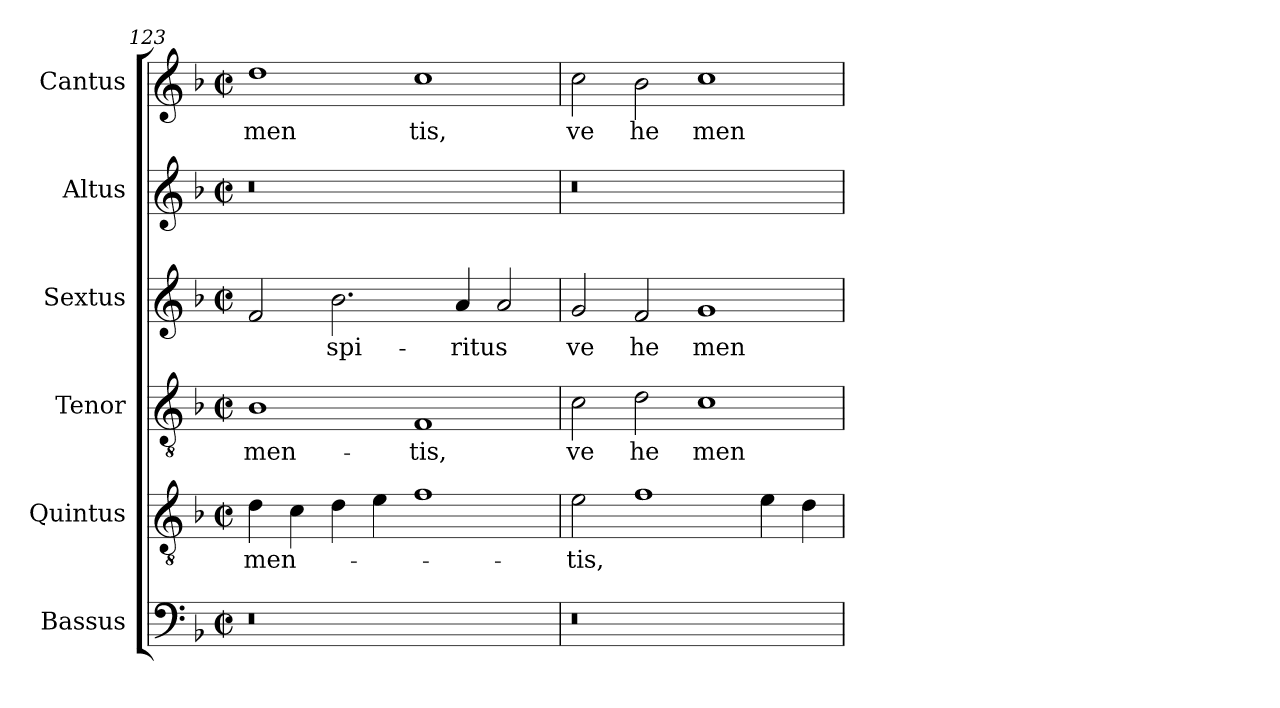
**kern	**kern	**text	**kern	**text	**kern	**text	**kern	**kern	**text
*part6	*part5	*part5	*part4	*part4	*part3	*part3	*part2	*part1	*part1
*staff6	*staff5	*staff5	*staff4	*staff4	*staff3	*staff3	*staff2	*staff1	*staff1
*I"Bassus	*I"Quintus	*	*I"Tenor	*	*I"Sextus	*	*I"Altus	*I"Cantus	*
*clefF4	*clefGv2	*	*clefGv2	*	*clefG2	*	*clefG2	*clefG2	*
*k[b-]	*k[b-]	*	*k[b-]	*	*k[b-]	*	*k[b-]	*k[b-]	*
*F:	*F:	*	*F:	*	*F:	*	*F:	*F:	*
*M2/2	*M2/2	*	*M2/2	*	*M2/2	*	*M2/2	*M2/2	*
*met(c|)	*met(c|)	*	*met(c|)	*	*met(c|)	*	*met(c|)	*met(c|)	*
=123	=123	=123	=123	=123	=123	=123	=123	=123	=123
!	!	!LO:LY:b	!	!LO:LY:b:cj	!	!	!	!	!LO:LY:b:cj
0r	4d\	-men-	1B-	-men-	2f/	.	0r	1dd	men
.	4c\	.	.	.	.	.	.	.	.
!	!	!	!	!	!	!LO:LY:b:cj	!	!	!
.	4d\	.	.	.	2.b-\	spi-	.	.	.
.	4e\	.	.	.	.	.	.	.	.
!	!	!	!	!LO:LY:b:cj	!	!	!	!	!LO:LY:b:cj
.	1f	.	1F	-tis,	.	.	.	1cc	tis,
!	!	!	!	!	!	!LO:LY:b	!	!	!
.	.	.	.	.	4a/	-ritus	.	.	.
.	.	.	.	.	2a/	.	.	.	.
!!LO:LB:g=z
=124	=124	=124	=124	=124	=124	=124	=124	=124	=124
!	!	!LO:LY:b	!	!LO:LY:b:cj	!	!LO:LY:b:cj	!	!	!LO:LY:b:cj
0r	2e\	-tis,	2c\	ve	2g/	ve	0r	2cc\	ve
!	!	!	!	!LO:LY:b:cj	!	!LO:LY:b:cj	!	!	!LO:LY:b:cj
.	1f	.	2d\	he	2f/	he	.	2b-\	he
!	!	!	!	!LO:LY:b:cj	!	!LO:LY:b:cj	!	!	!LO:LY:b:cj
.	.	.	1c	men	1g	men	.	1cc	men
.	4e\	.	.	.	.	.	.	.	.
.	4d\	.	.	.	.	.	.	.	.
=	=	=	=	=	=	=	=	=	=
*-	*-	*-	*-	*-	*-	*-	*-	*-	*-
